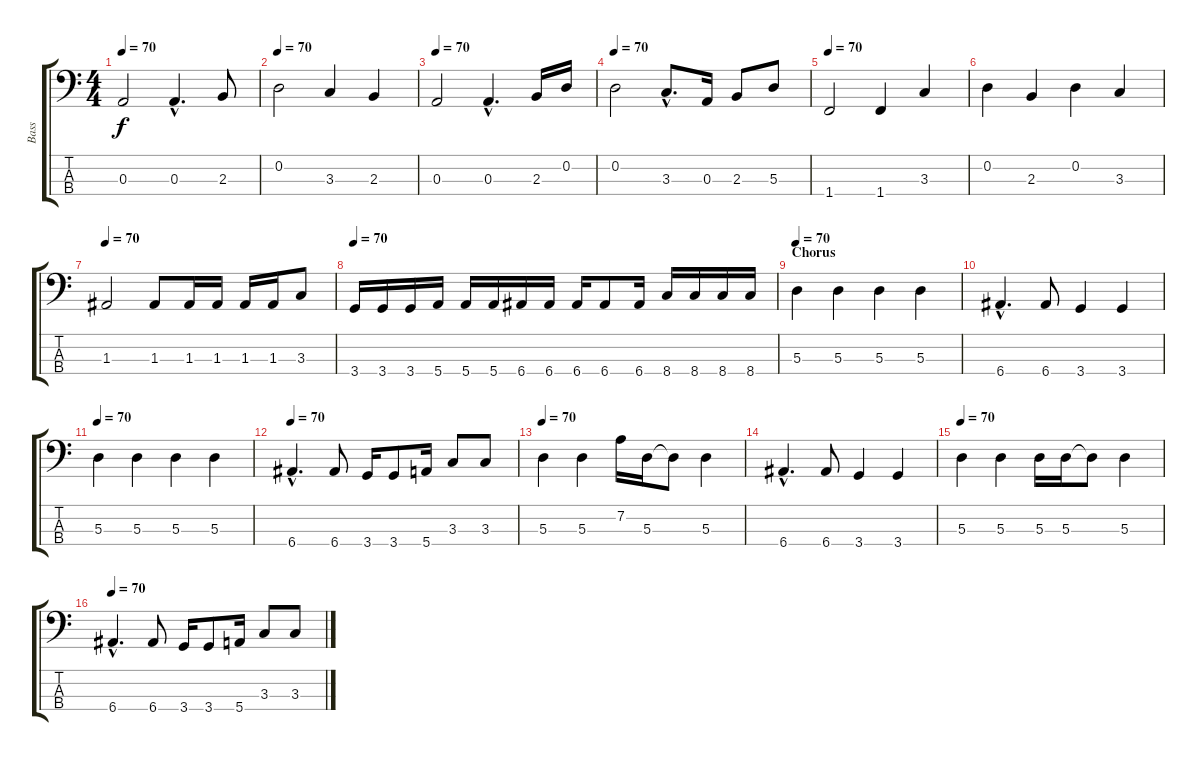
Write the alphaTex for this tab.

\track ("Bass" "Bass") {instrument electricbassfinger}
\staff {score tabs}
\tuning (G2 D2 A1 E1) {hide}
\ts (4 4)
\tempo 70
\clef f4
\ks c
0.3.2{dy f} 0.3{hac}.4{d} 2.3.8 |
\tempo 70
0.2.2 3.3.4 2.3.4 |
\tempo 70
0.3.2 0.3{hac}.4{d} 2.3.16 0.2.16 |
\tempo 70
0.2.2 3.3{hac}.8{d} 0.3.16 2.3.8 5.3.8 |
\tempo 70
1.4.2 1.4.4 3.3.4 |
0.2.4 2.3.4 0.2.4 3.3.4 |
\tempo 70
1.3.2 1.3.8 1.3.16 1.3.16 1.3.16 1.3.16 3.3.8 |
\tempo 70
3.4.16 3.4.16 3.4.16 5.4.16 5.4.16 5.4.16 6.4.16 6.4.16 6.4.16 6.4.8 6.4.16 8.4.16 8.4.16 8.4.16 8.4.16 |
\section ("" "Chorus")
\tempo 70
5.3.4 5.3.4 5.3.4 5.3.4 |
6.4{hac}.4{d} 6.4.8 3.4.4 3.4.4 |
\tempo 70
5.3.4 5.3.4 5.3.4 5.3.4 |
\tempo 70
6.4{hac}.4{d} 6.4.8 3.4.16 3.4.8 5.4.16 3.3.8 3.3.8 |
\tempo 70
5.3.4 5.3.4 7.2.16 5.3.16 5.3{t}.8 5.3.4 |
6.4{hac}.4{d} 6.4.8 3.4.4 3.4.4 |
\tempo 70
5.3.4 5.3.4 5.3.16 5.3.16 5.3{t}.8 5.3.4 |
\tempo 70
6.4{hac}.4{d} 6.4.8 3.4.16 3.4.8 5.4.16 3.3.8 3.3.8
